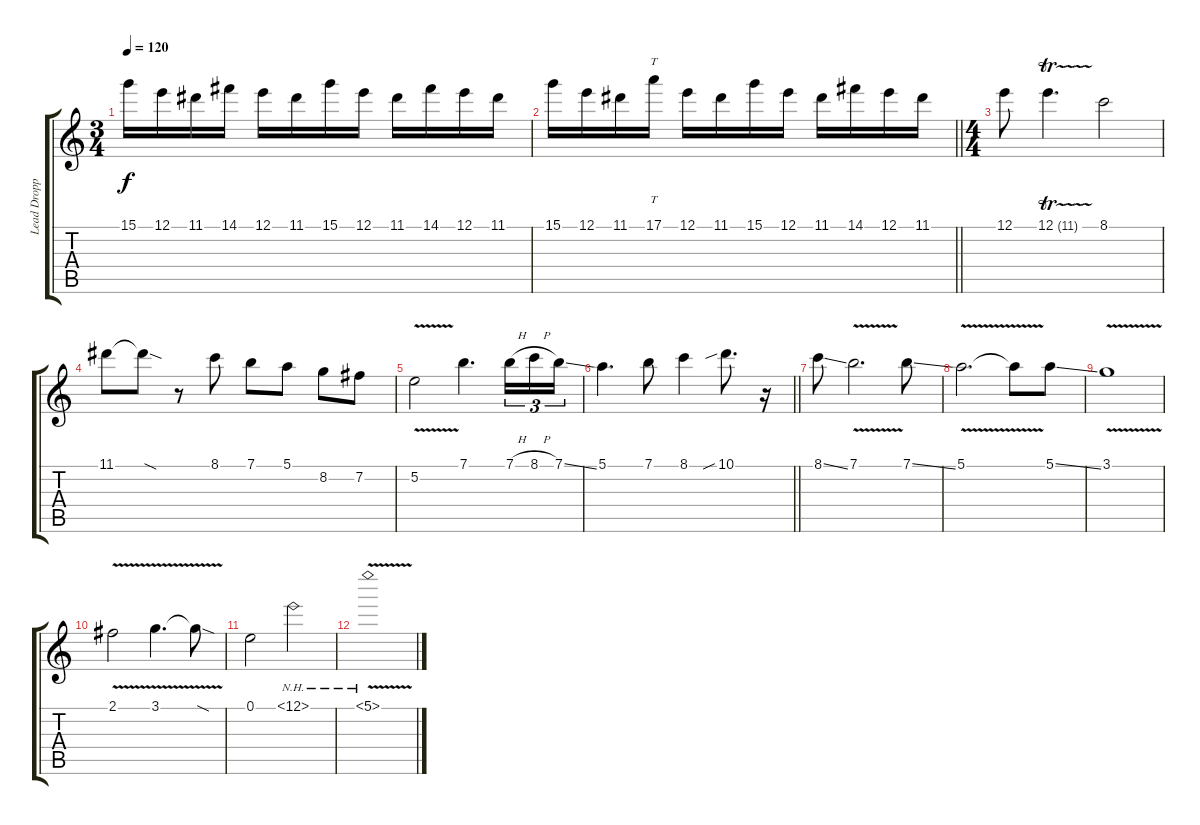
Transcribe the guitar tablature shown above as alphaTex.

\track ("Lead Dropped D " "Lead Dropp") {instrument distortionguitar}
\staff {score tabs}
\tuning (E4 B3 G3 D3 A2 D2) {hide}
\ts (3 4)
\tempo 120
\clef g2
\ks c
15.1.16{dy f} 12.1.16 11.1.16 14.1.16 12.1.16 11.1.16 15.1.16 12.1.16 11.1.16 14.1.16 12.1.16 11.1.16 |
\barLineRight lightlight
15.1.16 12.1.16 11.1.16 17.1.16{tt} 12.1.16 11.1.16 15.1.16 12.1.16 11.1.16 14.1.16 12.1.16 11.1.16 |
\ts (4 4)
12.1.8 12.1{tr (11 32)}.4{d} 8.1.2 |
11.1.8 11.1{sod t}.8 r.8 8.1.8 7.1.8 5.1.8 8.2.8 7.2.8 |
5.2{v}.2 7.1.4{d} 7.1{h}.16{tu (3 2)} 8.1{h}.16{tu (3 2)} 7.1{ss}.16{tu (3 2)} |
\barLineRight lightlight
5.1.4{d} 7.1.8 8.1.4 10.1{sib}.8{d} r.16 |
8.1{ss}.8 7.1{v}.2{d} 7.1{ss}.8 |
5.1{v}.2{d} 5.1{t}.8 5.1{ss}.8 |
3.1{v}.1 |
2.1{v}.2 3.1{v}.4{d} 3.1{sod t}.8 |
0.1.2 12.1{nh}.2 |
5.1{nh v}.1
